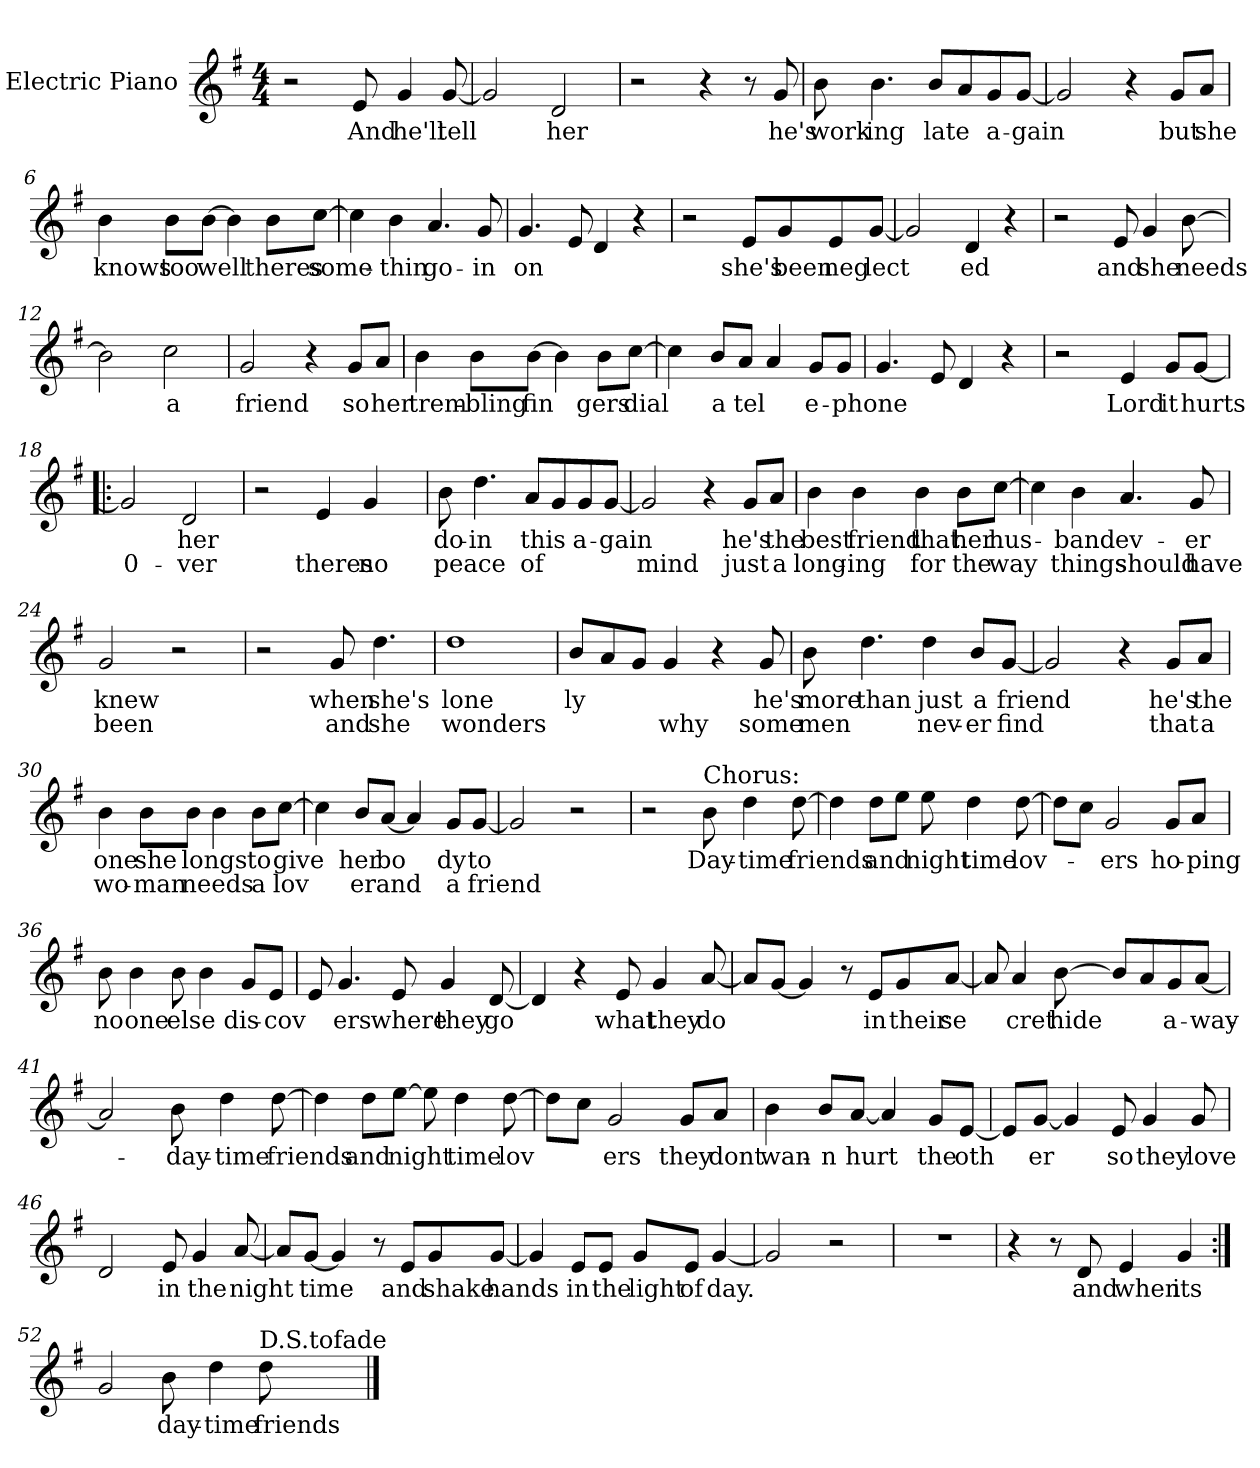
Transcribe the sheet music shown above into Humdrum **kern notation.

**kern	**text	**text
*part1	*part1	*part1
*staff1	*staff1	*staff1
*I"Electric Piano	*	*
*I'E.Pno	*	*
*clefG2	*	*
*k[f#]	*	*
*G:	*	*
*M4/4	*	*
=1	=1	=1
2r	.	.
8e/	And	.
4g/	he'll	.
[8g/	tell	.
=2	=2	=2
2g/]	.	.
2d/	her	.
=3	=3	=3
2r	.	.
4r	.	.
8r	.	.
8g/	he's	.
=4	=4	=4
8b\	work-	.
4.b\	-ing	.
8b/L	late	.
8a/	.	.
8g/	a-	.
[8g/J	-gain	.
!!LO:LB:g=z
=5	=5	=5
2g/]	.	.
4r	.	.
8g/L	but	.
8a/J	she	.
=6	=6	=6
4b\	knows	.
8b\L	too	.
[8b\J	well	.
4b\]	.	.
8b\L	theres	.
[8cc\J	some-	.
=7	=7	=7
4cc\]	.	.
4b\	-thin	.
4.a/	go-	.
8g/	-in	.
=8	=8	=8
4.g/	on	.
8e/	.	.
4d/	.	.
4r	.	.
!!LO:LB:g=z
=9	=9	=9
2r	.	.
8e/L	she's	.
8g/	been	.
8e/	neg	.
[8g/J	-lect	.
=10	=10	=10
2g/]	.	.
4d/	ed	.
4r	.	.
=11	=11	=11
2r	.	.
8e/	and	.
4g/	she	.
[8b\	needs	.
=12	=12	=12
2b\]	.	.
2cc\	a	.
=13	=13	=13
2g/	friend	.
4r	.	.
8g/L	so	.
8a/J	her	.
!!LO:LB:g=z
=14	=14	=14
4b\	trem-	.
8b\L	-bling	.
[8b\J	-fin	.
4b\]	.	.
8b\L	gers	.
[8cc\J	dial	.
=15	=15	=15
4cc\]	.	.
8b/L	a	.
8a/J	tel	.
4a/	.	.
8g/L	e-	.
8g/J	phone	.
=16	=16	=16
4.g/	.	.
8e/	.	.
4d/	.	.
4r	.	.
=17	=17	=17
2r	.	.
4e/	Lord	.
8g/L	it	.
[8g/J	hurts	.
!!LO:LB:g=z
=18!|:	=18!|:	=18!|:
2g/]	.	0-
2d/	her	-ver
=19	=19	=19
2r	.	.
4e/	.	theres
4g/	.	no
=20	=20	=20
8b\	do-	peace
4.dd\	-in	.
8a/L	this	of
8g/	.	.
8g/	a-	.
[8g/J	-gain	.
=21	=21	=21
2g/]	.	mind
4r	.	.
8g/L	he's	just
8a/J	the	a
!!LO:LB:g=z
=22	=22	=22
4b\	best	long-
4b\	friend	-ing
4b\	that	for
8b\L	her	the
[8cc\J	hus-	way
=23	=23	=23
4cc\]	.	.
4b\	band	things
4.a/	ev-	should
8g/	-er	have
=24	=24	=24
2g/	knew	been
2r	.	.
=25	=25	=25
2r	.	.
8g/	when	and
4.dd\	she's	she
!!LO:LB:g=z
=26	=26	=26
1dd	lone	wonders
=27	=27	=27
8b/L	ly	.
8a/	.	.
8g/J	.	.
4g/	.	why
4r	.	.
8g/	he's	some
=28	=28	=28
8b\	more	men
4.dd\	than	.
4dd\	just	nev-
8b/L	a	-er
[8g/J	friend	find
=29	=29	=29
2g/]	.	.
4r	.	.
8g/L	he's	that
8a/J	the	a
!!LO:PB:g=z
=30	=30	=30
4b\	one	wo-
8b\L	she	-man
8b\J	longs	needs
4b\	.	.
8b\L	to	a
[8cc\J	give	-lov
=31	=31	=31
4cc\]	.	.
8b/L	her	er
[8a/J	bo	and
4a/]	.	.
8g/L	dy	a
[8g/J	to	friend
=32	=32	=32
2g/]	.	.
2r	.	.
=33	=33	=33
2r	.	.
!LO:TX:a:t=Chorus&colon;	!	!
8b\	Day-	.
4dd\	-time	.
[8dd\	friends	.
!!LO:LB:g=z
=34	=34	=34
4dd\]	.	.
8dd\L	and	.
8ee\J	.	.
8ee\	night	.
4dd\	time	.
[8dd\	lov-	.
=35	=35	=35
8dd\L]	.	.
8cc\J	.	.
2g/	ers	.
8g/L	ho-	.
8a/J	-ping	.
=36	=36	=36
8b\	no	.
4b\	one	.
8b\	else	.
4b\	.	.
8g/L	dis-	.
8e/J	-cov	.
!!LO:LB:g=z
=37	=37	=37
8e/	.	.
4.g/	ers	.
8e/	where	.
4g/	they	.
[8d/	go	.
=38	=38	=38
4d/]	.	.
4r	.	.
8e/	what	.
4g/	they	.
[8a/	do	.
=39	=39	=39
8a/L]	.	.
[8g/J	.	.
4g/]	.	.
8r	.	.
8e/L	in	.
8g/	their	.
[8a/J	-se	.
!!LO:LB:g=z
=40	=40	=40
8a/]	.	.
4a/	cret	.
[8b\	hide	.
8b/L]	.	.
8a/	.	.
8g/	a-	.
[8a/J	-way-	.
=41	=41	=41
2a/]	.	.
8b\	day-	.
4dd\	-time	.
[8dd\	friends	.
=42	=42	=42
4dd\]	.	.
8dd\L	and	.
[8ee\J	night	.
8ee\]	.	.
4dd\	time	.
[8dd\	-lov	.
!!LO:LB:g=z
=43	=43	=43
8dd\L]	.	.
8cc\J	.	.
2g/	ers	.
8g/L	they	.
8a/J	dont	.
=44	=44	=44
4b\	wan-	.
8b/L	n	.
[8a/J	hurt	.
4a/]	.	.
8g/L	the	.
[8e/J	-oth	.
=45	=45	=45
8e/L]	.	.
[8g/J	er	.
4g/]	.	.
8e/	so	.
4g/	they	.
8g/	love	.
!!LO:LB:g=z
=46	=46	=46
2d/	.	.
8e/	in	.
4g/	the	.
[8a/	night	.
=47	=47	=47
8a/L]	.	.
[8g/J	time	.
4g/]	.	.
8r	.	.
8e/L	and	.
8g/	shake	.
[8g/J	hands	.
=48	=48	=48
4g/]	.	.
8e/L	in	.
8e/J	the	.
8g/L	light	.
8e/J	of	.
[4g/	day.	.
=49	=49	=49
2g/]	.	.
2r	.	.
!!LO:LB:g=z
=50	=50	=50
1r	.	.
=51	=51	=51
4r	.	.
8r	.	.
8d/	and	.
4e/	when	.
4g/	its	.
=52:|!	=52:|!	=52:|!
2g/	.	.
8b\	day-	.
4dd\	-time	.
!LO:TX:a:t=D.S.tofade	!	!
8dd\	friends	.
==	==	==
*-	*-	*-
